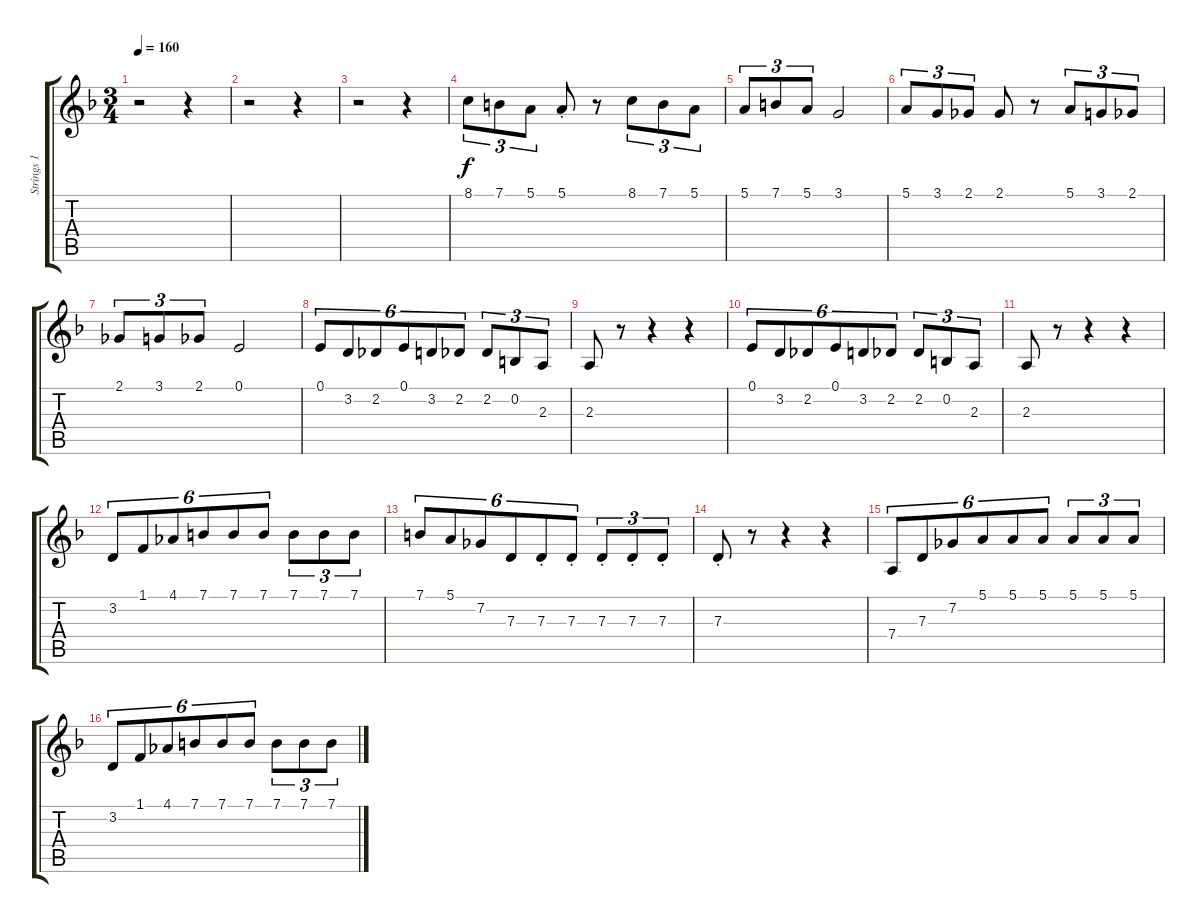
\track ("Strings 1" "Strings 1") {instrument stringensemble1}
\staff {score tabs}
\tuning (E4 B3 G3 D3 A2 E2) {hide}
\ts (3 4)
\tempo 160
\clef g2
\ks f
r.2{dy f} r.4 |
r.2 r.4 |
r.2 r.4 |
8.1.8{tu (3 2)} 7.1.8{tu (3 2)} 5.1.8{tu (3 2)} 5.1{st}.8 r.8 8.1.8{tu (3 2)} 7.1.8{tu (3 2)} 5.1.8{tu (3 2)} |
5.1.8{tu (3 2)} 7.1.8{tu (3 2)} 5.1.8{tu (3 2)} 3.1.2 |
5.1.8{tu (3 2)} 3.1.8{tu (3 2)} 2.1.8{tu (3 2)} 2.1.8 r.8 5.1.8{tu (3 2)} 3.1.8{tu (3 2)} 2.1.8{tu (3 2)} |
2.1.8{tu (3 2)} 3.1.8{tu (3 2)} 2.1.8{tu (3 2)} 0.1.2 |
0.1.8{tu (6 4)} 3.2.8{tu (6 4)} 2.2.8{tu (6 4)} 0.1.8{tu (6 4)} 3.2.8{tu (6 4)} 2.2.8{tu (6 4)} 2.2.8{tu (3 2)} 0.2.8{tu (3 2)} 2.3.8{tu (3 2)} |
2.3.8 r.8 r.4 r.4 |
0.1.8{tu (6 4)} 3.2.8{tu (6 4)} 2.2.8{tu (6 4)} 0.1.8{tu (6 4)} 3.2.8{tu (6 4)} 2.2.8{tu (6 4)} 2.2.8{tu (3 2)} 0.2.8{tu (3 2)} 2.3.8{tu (3 2)} |
2.3.8 r.8 r.4 r.4 |
3.2.8{tu (6 4)} 1.1.8{tu (6 4)} 4.1.8{tu (6 4)} 7.1.8{tu (6 4)} 7.1.8{tu (6 4)} 7.1.8{tu (6 4)} 7.1.8{tu (3 2)} 7.1.8{tu (3 2)} 7.1.8{tu (3 2)} |
7.1.8{tu (6 4)} 5.1.8{tu (6 4)} 7.2.8{tu (6 4)} 7.3.8{tu (6 4)} 7.3{st}.8{tu (6 4)} 7.3{st}.8{tu (6 4)} 7.3{st}.8{tu (3 2)} 7.3{st}.8{tu (3 2)} 7.3{st}.8{tu (3 2)} |
7.3{st}.8 r.8 r.4 r.4 |
7.4.8{tu (6 4)} 7.3.8{tu (6 4)} 7.2.8{tu (6 4)} 5.1.8{tu (6 4)} 5.1.8{tu (6 4)} 5.1.8{tu (6 4)} 5.1.8{tu (3 2)} 5.1.8{tu (3 2)} 5.1.8{tu (3 2)} |
3.2.8{tu (6 4)} 1.1.8{tu (6 4)} 4.1.8{tu (6 4)} 7.1.8{tu (6 4)} 7.1.8{tu (6 4)} 7.1.8{tu (6 4)} 7.1.8{tu (3 2)} 7.1.8{tu (3 2)} 7.1.8{tu (3 2)}
